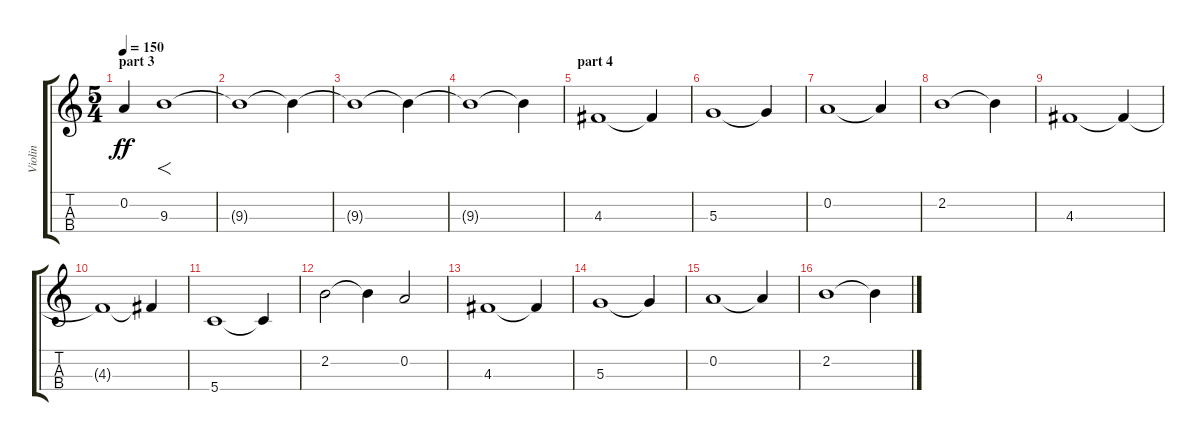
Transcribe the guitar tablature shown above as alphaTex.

\track ("Violin" "Violin") {instrument violin}
\staff {score tabs}
\tuning (E5 A4 D4 G3) {hide}
\ts (5 4)
\section ("" "part 3")
\tempo 150
\clef g2
\ks c
0.2{t}.4{dy ff} 9.3.1{f} |
9.3{t}.1 9.3{t}.4 |
9.3{t}.1 9.3{t}.4 |
9.3{t}.1 9.3{t}.4 |
\section ("" "part 4")
4.3.1 4.3{t}.4 |
5.3.1 5.3{t}.4 |
0.2.1 0.2{t}.4 |
2.2.1 2.2{t}.4 |
4.3.1 4.3{t}.4 |
4.3{t}.1 4.3{t}.4 |
5.4.1 5.4{t}.4 |
2.2.2 2.2{t}.4 0.2.2 |
4.3.1 4.3{t}.4 |
5.3.1 5.3{t}.4 |
0.2.1 0.2{t}.4 |
2.2.1 2.2{t}.4
